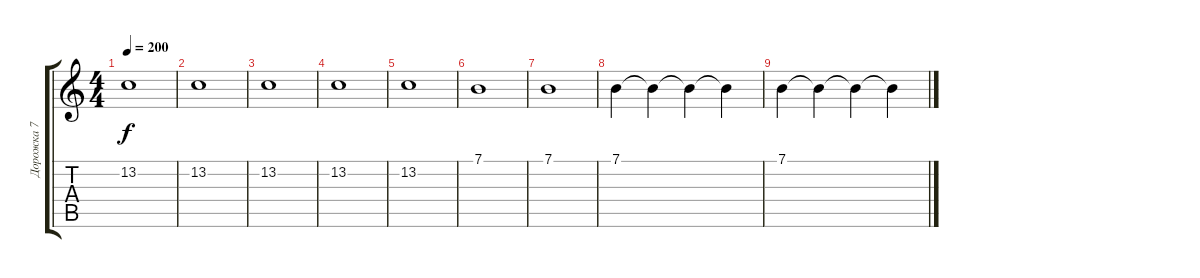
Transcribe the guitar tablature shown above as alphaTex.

\track ("Дорожка 7" "Дорожка 7") {instrument tremolostrings}
\staff {score tabs}
\tuning (E4 B3 G3 D3 A2 E2) {hide}
\ts (4 4)
\tempo 200
\clef g2
\ks c
13.2.1{dy f} |
13.2.1 |
13.2.1 |
13.2.1 |
13.2.1 |
7.1.1 |
7.1.1 |
7.1.4 7.1{t}.4 7.1{t}.4 7.1{t}.4 |
7.1.4 7.1{t}.4 7.1{t}.4 7.1{t}.4
